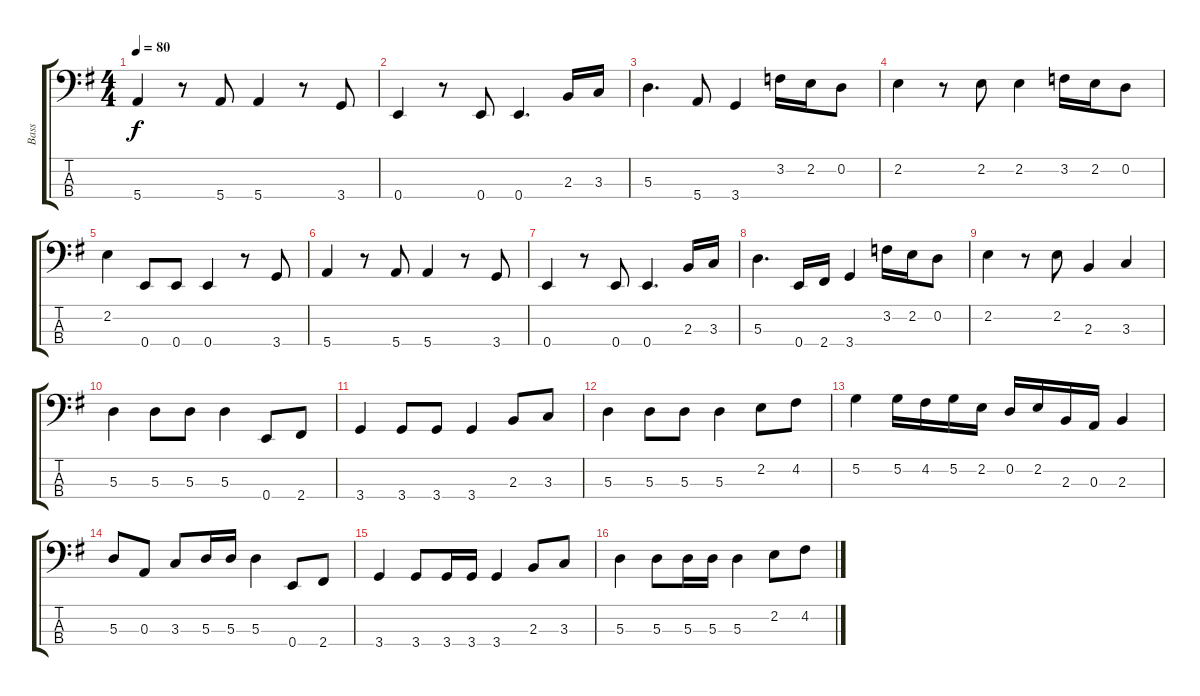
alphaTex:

\track ("Bass" "Bass") {instrument electricbassfinger}
\staff {score tabs}
\tuning (G2 D2 A1 E1) {hide}
\ts (4 4)
\tempo 80
\clef f4
\ks g
5.4.4{dy f} r.8 5.4.8 5.4.4 r.8 3.4.8 |
0.4.4 r.8 0.4.8 0.4.4{d} 2.3.16 3.3.16 |
5.3.4{d} 5.4.8 3.4.4 3.2.16 2.2.16 0.2.8 |
2.2.4 r.8 2.2.8 2.2.4 3.2.16 2.2.16 0.2.8 |
2.2.4 0.4.8 0.4.8 0.4.4 r.8 3.4.8 |
5.4.4 r.8 5.4.8 5.4.4 r.8 3.4.8 |
0.4.4 r.8 0.4.8 0.4.4{d} 2.3.16 3.3.16 |
5.3.4{d} 0.4.16 2.4.16 3.4.4 3.2.16 2.2.16 0.2.8 |
2.2.4 r.8 2.2.8 2.3.4 3.3.4 |
5.3.4 5.3.8 5.3.8 5.3.4 0.4.8 2.4.8 |
3.4.4 3.4.8 3.4.8 3.4.4 2.3.8 3.3.8 |
5.3.4 5.3.8 5.3.8 5.3.4 2.2.8 4.2.8 |
5.2.4 5.2.16 4.2.16 5.2.16 2.2.16 0.2.16 2.2.16 2.3.16 0.3.16 2.3.4 |
5.3.8 0.3.8 3.3.8 5.3.16 5.3.16 5.3.4 0.4.8 2.4.8 |
3.4.4 3.4.8 3.4.16 3.4.16 3.4.4 2.3.8 3.3.8 |
5.3.4 5.3.8 5.3.16 5.3.16 5.3.4 2.2.8 4.2.8
